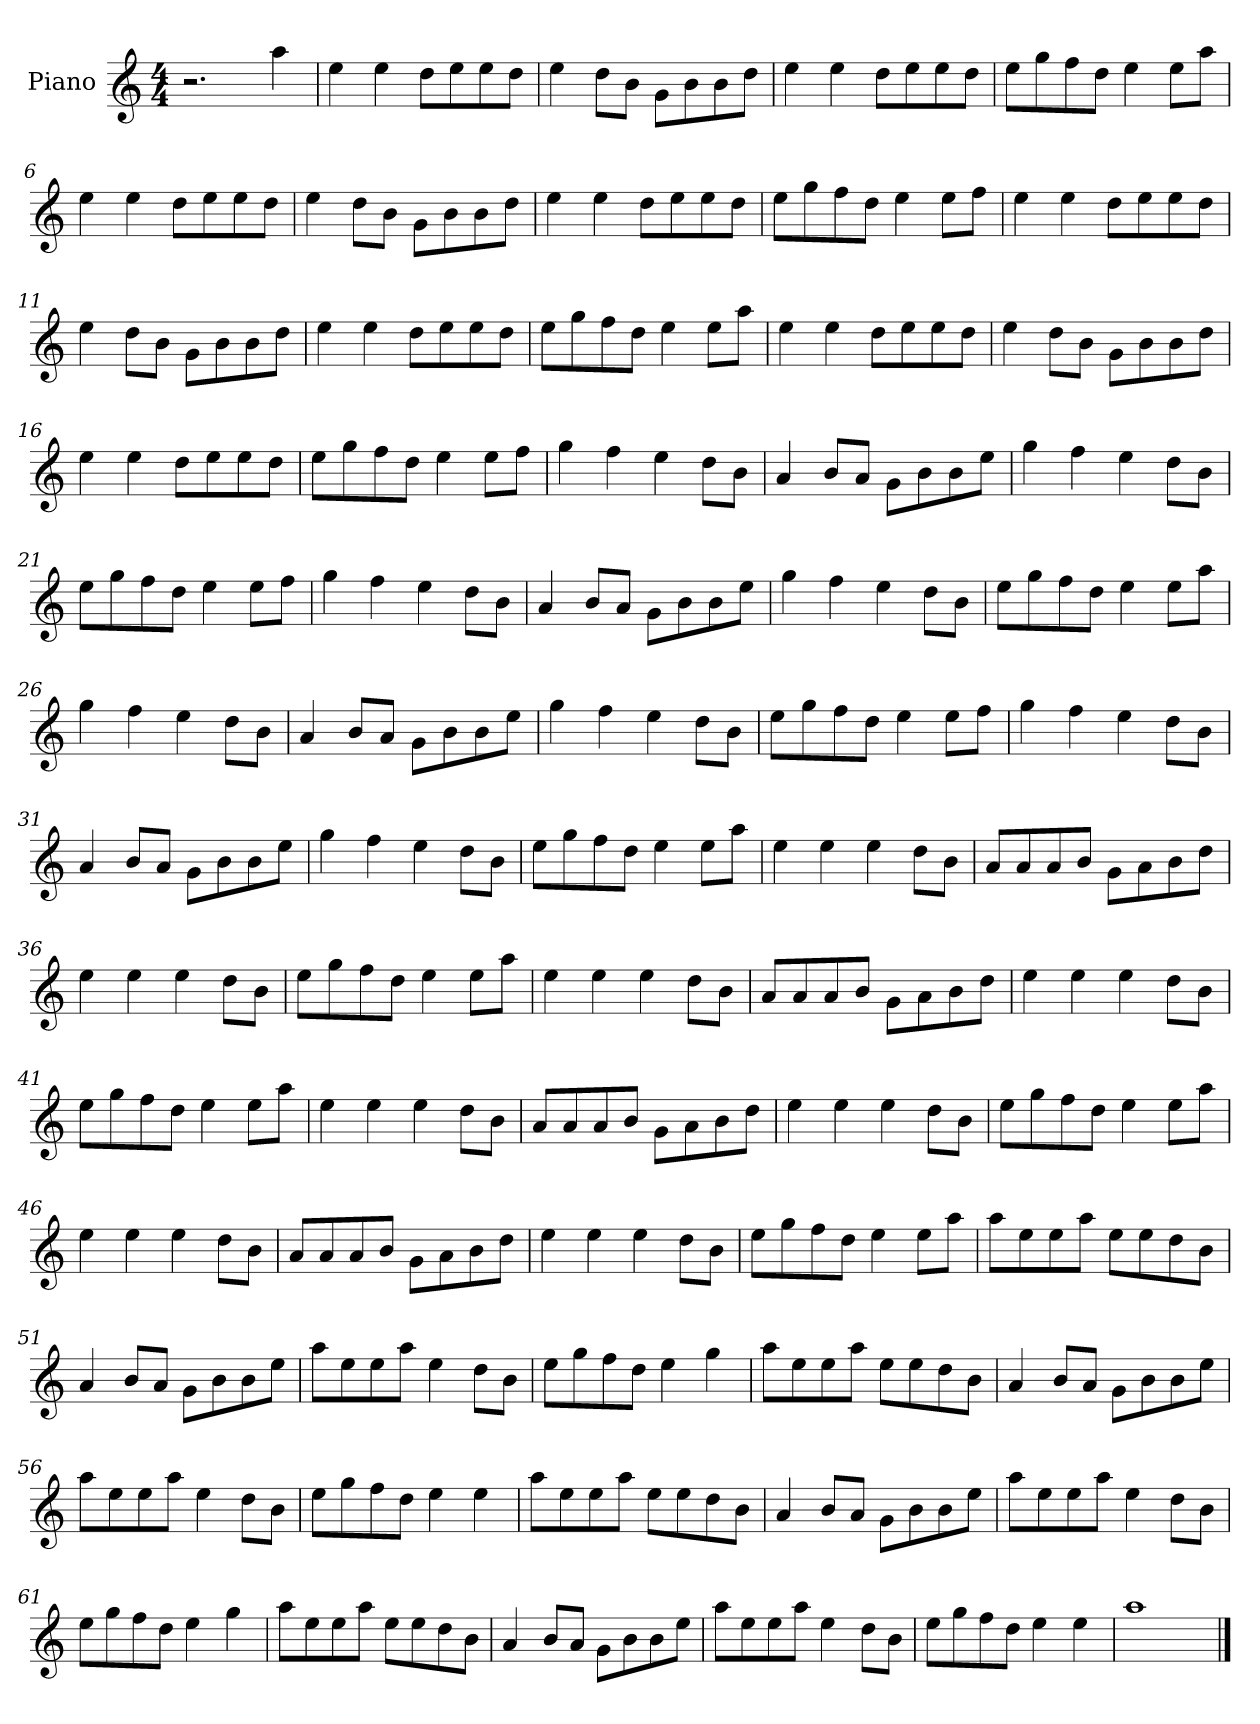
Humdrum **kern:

**kern
*part1
*staff1
*I"Piano
*I'Pno
*clefG2
*k[]
*M4/4
=1
2.r
4aa\
=2
4ee\
4ee\
8dd\L
8ee\
8ee\
8dd\J
=3
4ee\
8dd\L
8b\J
8g\L
8b\
8b\
8dd\J
=4
4ee\
4ee\
8dd\L
8ee\
8ee\
8dd\J
=5
8ee\L
8gg\
8ff\
8dd\J
4ee\
8ee\L
8aa\J
=6
4ee\
4ee\
8dd\L
8ee\
8ee\
8dd\J
=7
4ee\
8dd\L
8b\J
8g\L
8b\
8b\
8dd\J
=8
4ee\
4ee\
8dd\L
8ee\
8ee\
8dd\J
=9
8ee\L
8gg\
8ff\
8dd\J
4ee\
8ee\L
8ff\J
=10
4ee\
4ee\
8dd\L
8ee\
8ee\
8dd\J
=11
4ee\
8dd\L
8b\J
8g\L
8b\
8b\
8dd\J
=12
4ee\
4ee\
8dd\L
8ee\
8ee\
8dd\J
=13
8ee\L
8gg\
8ff\
8dd\J
4ee\
8ee\L
8aa\J
=14
4ee\
4ee\
8dd\L
8ee\
8ee\
8dd\J
=15
4ee\
8dd\L
8b\J
8g\L
8b\
8b\
8dd\J
=16
4ee\
4ee\
8dd\L
8ee\
8ee\
8dd\J
=17
8ee\L
8gg\
8ff\
8dd\J
4ee\
8ee\L
8ff\J
=18
4gg\
4ff\
4ee\
8dd\L
8b\J
=19
4a/
8b/L
8a/J
8g\L
8b\
8b\
8ee\J
=20
4gg\
4ff\
4ee\
8dd\L
8b\J
=21
8ee\L
8gg\
8ff\
8dd\J
4ee\
8ee\L
8ff\J
=22
4gg\
4ff\
4ee\
8dd\L
8b\J
=23
4a/
8b/L
8a/J
8g\L
8b\
8b\
8ee\J
=24
4gg\
4ff\
4ee\
8dd\L
8b\J
=25
8ee\L
8gg\
8ff\
8dd\J
4ee\
8ee\L
8aa\J
=26
4gg\
4ff\
4ee\
8dd\L
8b\J
=27
4a/
8b/L
8a/J
8g\L
8b\
8b\
8ee\J
=28
4gg\
4ff\
4ee\
8dd\L
8b\J
=29
8ee\L
8gg\
8ff\
8dd\J
4ee\
8ee\L
8ff\J
=30
4gg\
4ff\
4ee\
8dd\L
8b\J
=31
4a/
8b/L
8a/J
8g\L
8b\
8b\
8ee\J
=32
4gg\
4ff\
4ee\
8dd\L
8b\J
=33
8ee\L
8gg\
8ff\
8dd\J
4ee\
8ee\L
8aa\J
=34
4ee\
4ee\
4ee\
8dd\L
8b\J
=35
8a/L
8a/
8a/
8b/J
8g\L
8a\
8b\
8dd\J
=36
4ee\
4ee\
4ee\
8dd\L
8b\J
=37
8ee\L
8gg\
8ff\
8dd\J
4ee\
8ee\L
8aa\J
=38
4ee\
4ee\
4ee\
8dd\L
8b\J
=39
8a/L
8a/
8a/
8b/J
8g\L
8a\
8b\
8dd\J
=40
4ee\
4ee\
4ee\
8dd\L
8b\J
=41
8ee\L
8gg\
8ff\
8dd\J
4ee\
8ee\L
8aa\J
=42
4ee\
4ee\
4ee\
8dd\L
8b\J
=43
8a/L
8a/
8a/
8b/J
8g\L
8a\
8b\
8dd\J
=44
4ee\
4ee\
4ee\
8dd\L
8b\J
=45
8ee\L
8gg\
8ff\
8dd\J
4ee\
8ee\L
8aa\J
=46
4ee\
4ee\
4ee\
8dd\L
8b\J
=47
8a/L
8a/
8a/
8b/J
8g\L
8a\
8b\
8dd\J
=48
4ee\
4ee\
4ee\
8dd\L
8b\J
=49
8ee\L
8gg\
8ff\
8dd\J
4ee\
8ee\L
8aa\J
=50
8aa\L
8ee\
8ee\
8aa\J
8ee\L
8ee\
8dd\
8b\J
=51
4a/
8b/L
8a/J
8g\L
8b\
8b\
8ee\J
=52
8aa\L
8ee\
8ee\
8aa\J
4ee\
8dd\L
8b\J
=53
8ee\L
8gg\
8ff\
8dd\J
4ee\
4gg\
=54
8aa\L
8ee\
8ee\
8aa\J
8ee\L
8ee\
8dd\
8b\J
=55
4a/
8b/L
8a/J
8g\L
8b\
8b\
8ee\J
=56
8aa\L
8ee\
8ee\
8aa\J
4ee\
8dd\L
8b\J
=57
8ee\L
8gg\
8ff\
8dd\J
4ee\
4ee\
=58
8aa\L
8ee\
8ee\
8aa\J
8ee\L
8ee\
8dd\
8b\J
=59
4a/
8b/L
8a/J
8g\L
8b\
8b\
8ee\J
=60
8aa\L
8ee\
8ee\
8aa\J
4ee\
8dd\L
8b\J
=61
8ee\L
8gg\
8ff\
8dd\J
4ee\
4gg\
=62
8aa\L
8ee\
8ee\
8aa\J
8ee\L
8ee\
8dd\
8b\J
=63
4a/
8b/L
8a/J
8g\L
8b\
8b\
8ee\J
=64
8aa\L
8ee\
8ee\
8aa\J
4ee\
8dd\L
8b\J
=65
8ee\L
8gg\
8ff\
8dd\J
4ee\
4ee\
=66
1aa
==
*-
